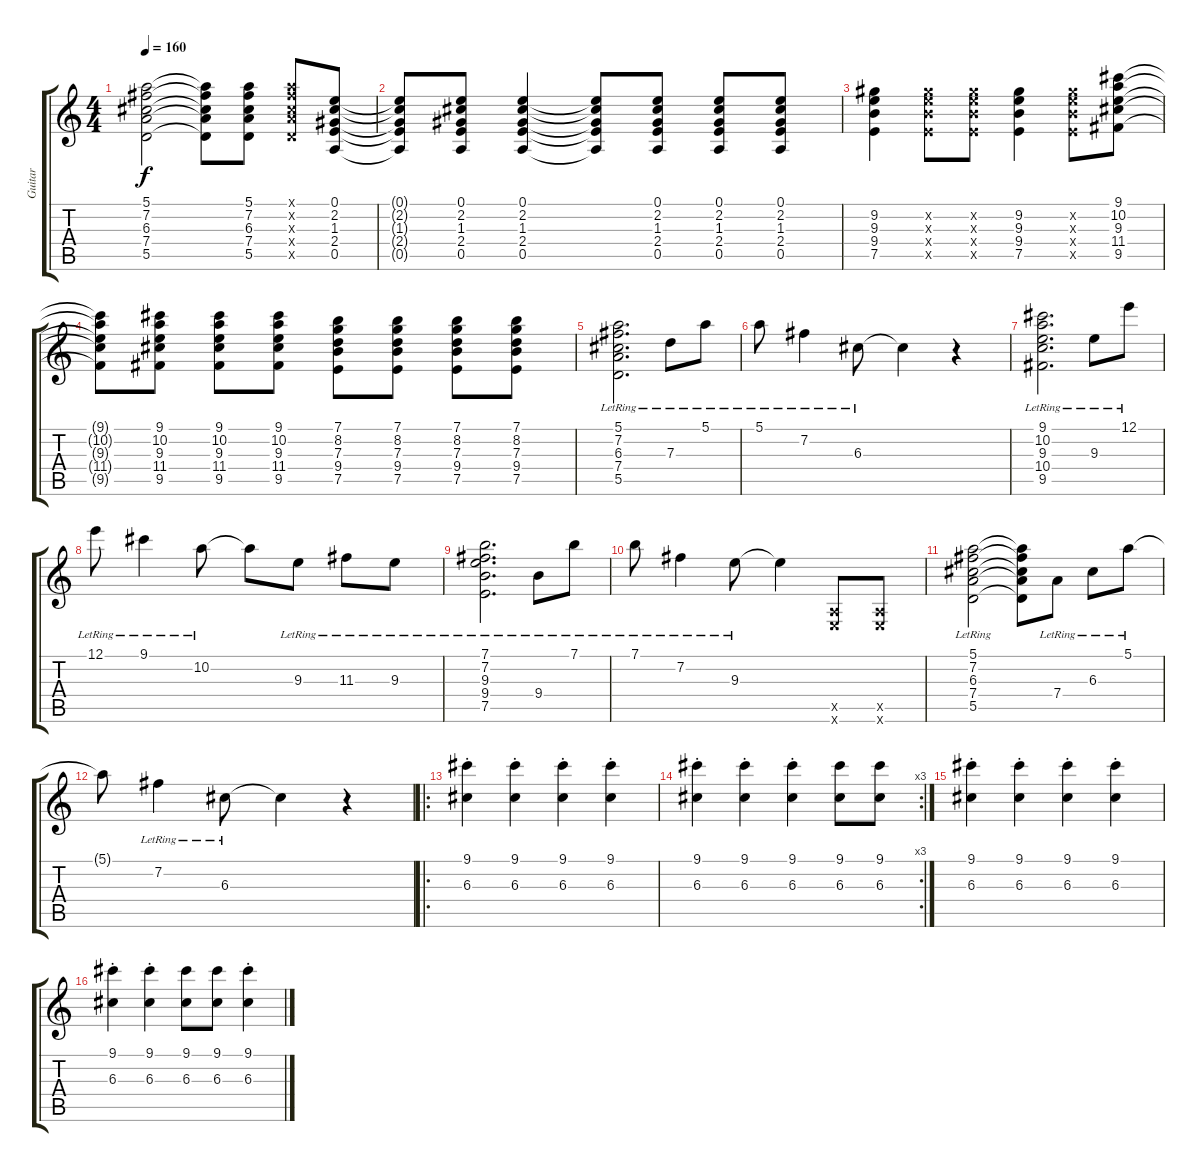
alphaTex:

\track ("Guitar" "Guitar") {instrument electricguitarclean}
\staff {score tabs}
\tuning (E4 B3 G3 D3 A2 E2) {hide}
\ts (4 4)
\tempo 160
\clef g2
\ks c
(5.1 7.2 6.3 7.4 5.5).2{dy f} (5.1{t} 7.2{t} 6.3{t} 7.4{t} 5.5{t}).8 (5.1 7.2 6.3 7.4 5.5).8 (5.1{x} 7.2{x} 6.3{x} 7.4{x} 5.5{x}).8 (0.1 2.2 1.3 2.4 0.5).8 |
(0.1{t} 2.2{t} 1.3{t} 2.4{t} 0.5{t}).8 (0.1 2.2 1.3 2.4 0.5).8 (0.1 2.2 1.3 2.4 0.5).4 (0.1{t} 2.2{t} 1.3{t} 2.4{t} 0.5{t}).8 (0.1 2.2 1.3 2.4 0.5).8 (0.1 2.2 1.3 2.4 0.5).8 (0.1 2.2 1.3 2.4 0.5).8 |
(9.2 9.3 9.4 7.5).4 (9.2{x} 9.3{x} 9.4{x} 7.5{x}).8 (9.2{x} 9.3{x} 9.4{x} 7.5{x}).8 (9.2 9.3 9.4 7.5).4 (9.2{x} 9.3{x} 9.4{x} 7.5{x}).8 (9.1 10.2 9.3 11.4 9.5).8 |
(9.1{t} 10.2{t} 9.3{t} 11.4{t} 9.5{t}).8 (9.1 10.2 9.3 11.4 9.5).8 (9.1 10.2 9.3 11.4 9.5).8 (9.1 10.2 9.3 11.4 9.5).8 (7.1 8.2 7.3 9.4 7.5).8 (7.1 8.2 7.3 9.4 7.5).8 (7.1 8.2 7.3 9.4 7.5).8 (7.1 8.2 7.3 9.4 7.5).8 |
(5.1{lr} 7.2{lr} 6.3{lr} 7.4{lr} 5.5{lr}).2{d} 7.3{lr}.8 5.1{lr}.8 |
5.1{lr}.8 7.2{lr}.4 6.3{lr}.8 6.3{t}.4 r.4 |
(9.1{lr} 10.2{lr} 9.3{lr} 10.4{lr} 9.5{lr}).2{d} 9.3{lr}.8 12.1{lr}.8 |
12.1{lr}.8 9.1{lr}.4 10.2{lr}.8 10.2{t}.8 9.3{lr}.8 11.3{lr}.8 9.3{lr}.8 |
(7.1{lr} 7.2{lr} 9.3{lr} 9.4{lr} 7.5{lr}).2{d} 9.4{lr}.8 7.1{lr}.8 |
7.1{lr}.8 7.2{lr}.4 9.3{lr}.8 9.3{t}.4 (0.5{x} 0.6{x}).8 (0.5{x} 0.6{x}).8 |
(5.1{lr} 7.2{lr} 6.3{lr} 7.4{lr} 5.5{lr}).2 (5.1{t} 7.2{t} 6.3{t} 7.4{t} 5.5{t}).8 7.4{lr}.8 6.3{lr}.8 5.1{lr}.8 |
5.1{t}.8 7.2{lr}.4 6.3{lr}.8 6.3{t}.4 r.4 |
\ro
(9.1{st} 6.3{st}).4 (9.1{st} 6.3{st}).4 (9.1{st} 6.3{st}).4 (9.1{st} 6.3{st}).4 |
\rc 3
(9.1{st} 6.3{st}).4 (9.1{st} 6.3{st}).4 (9.1{st} 6.3{st}).4 (9.1 6.3).8 (9.1 6.3).8 |
(9.1{st} 6.3{st}).4 (9.1{st} 6.3{st}).4 (9.1{st} 6.3{st}).4 (9.1{st} 6.3{st}).4 |
(9.1{st} 6.3{st}).4 (9.1{st} 6.3{st}).4 (9.1 6.3).8 (9.1 6.3).8 (9.1{st} 6.3{st}).4
